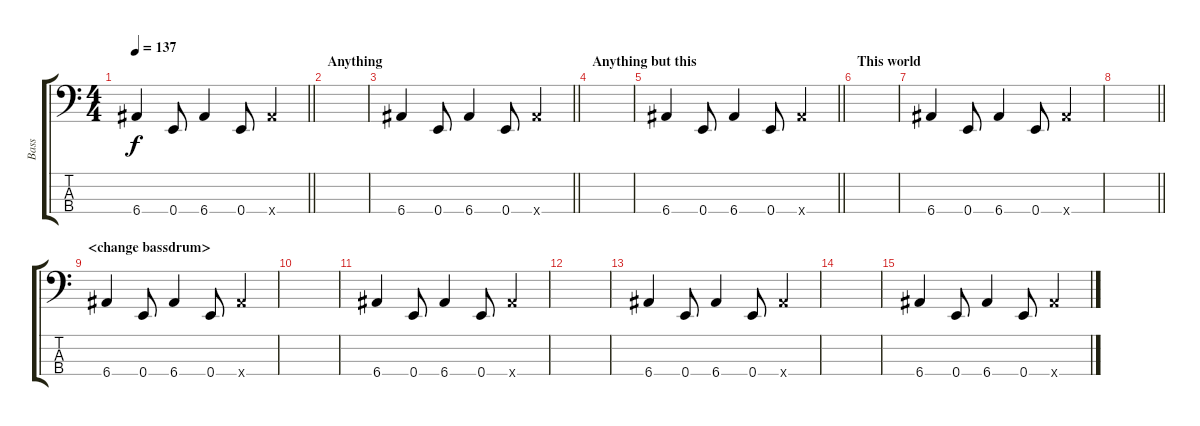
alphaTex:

\track ("Bass" "Bass") {instrument electricbasspick}
\staff {score tabs}
\tuning (G2 D2 A1 E1) {hide}
\ts (4 4)
\tempo 137
\clef f4
\barLineRight lightlight
\ks c
6.4.4{dy f} 0.4.8 6.4.4 0.4.8 6.4{x}.4 |
\section ("" "Anything")
|
\barLineRight lightlight
6.4.4 0.4.8 6.4.4 0.4.8 6.4{x}.4 |
\section ("" "Anything but this")
|
\barLineRight lightlight
6.4.4 0.4.8 6.4.4 0.4.8 6.4{x}.4 |
\section ("" "This world ")
|
6.4.4 0.4.8 6.4.4 0.4.8 6.4{x}.4 |
\barLineRight lightlight
|
\section ("" "<change bassdrum>")
6.4.4 0.4.8 6.4.4 0.4.8 6.4{x}.4 |
|
6.4.4 0.4.8 6.4.4 0.4.8 6.4{x}.4 |
|
6.4.4 0.4.8 6.4.4 0.4.8 6.4{x}.4 |
|
6.4.4 0.4.8 6.4.4 0.4.8 6.4{x}.4
